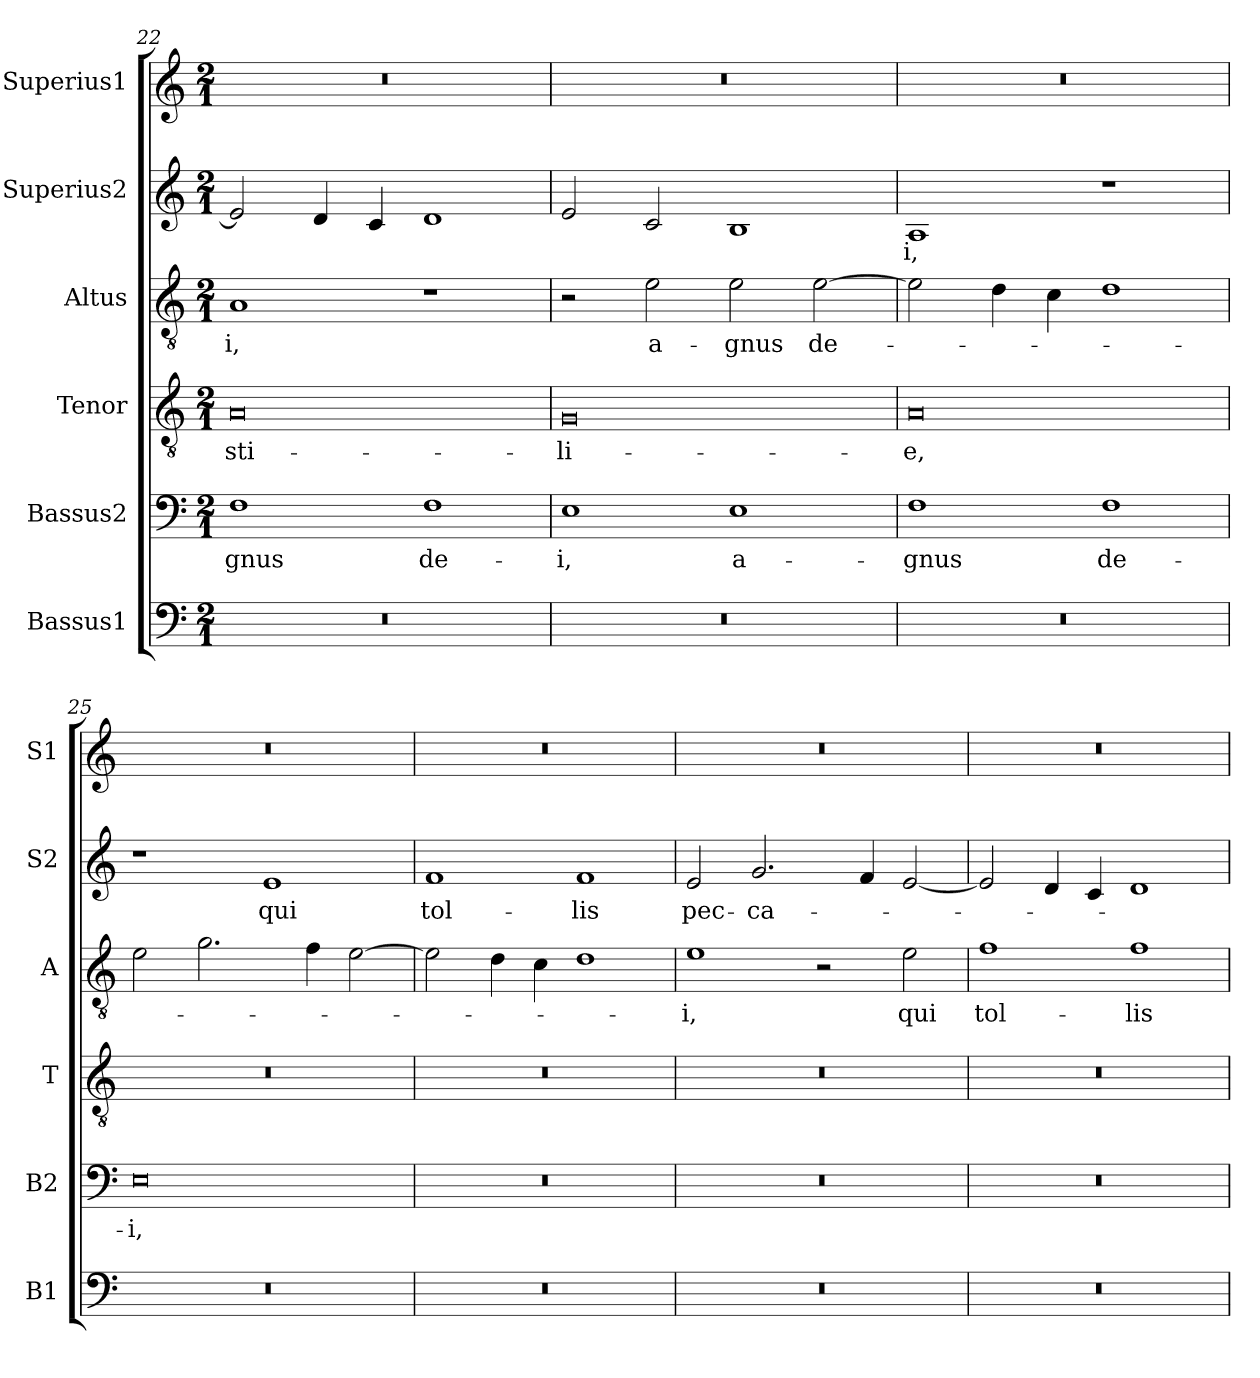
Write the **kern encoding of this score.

**kern	**kern	**text	**kern	**text	**kern	**text	**kern	**text	**kern
*part6	*part5	*part5	*part4	*part4	*part3	*part3	*part2	*part2	*part1
*staff6	*staff5	*staff5	*staff4	*staff4	*staff3	*staff3	*staff2	*staff2	*staff1
*I"Bassus1	*I"Bassus2	*	*I"Tenor	*	*I"Altus	*	*I"Superius2	*	*I"Superius1
*I'B1	*I'B2	*	*I'T	*	*I'A	*	*I'S2	*	*I'S1
*clefF4	*clefF4	*	*clefGv2	*	*clefGv2	*	*clefG2	*	*clefG2
*k[]	*k[]	*	*k[]	*	*k[]	*	*k[]	*	*k[]
*M2/1	*M2/1	*	*M2/1	*	*M2/1	*	*M2/1	*	*M2/1
=22	=22	=22	=22	=22	=22	=22	=22	=22	=22
0r	1F	-gnus	0A	-sti-	1A	-i,	2e/]	.	0r
.	.	.	.	.	.	.	4d/	.	.
.	.	.	.	.	.	.	4c/	.	.
.	1F	de-	.	.	1r	.	1d	.	.
=23	=23	=23	=23	=23	=23	=23	=23	=23	=23
0r	1E	-i,	0G	-li-	2r	.	2e/	.	0r
.	.	.	.	.	2e\	a-	2c/	.	.
.	1E	a-	.	.	2e\	-gnus	1B	.	.
.	.	.	.	.	[2e\	de-	.	.	.
=24	=24	=24	=24	=24	=24	=24	=24	=24	=24
0r	1F	-gnus	0A	-e,	2e\]	.	1A	-i,	0r
.	.	.	.	.	4d\	.	.	.	.
.	.	.	.	.	4c\	.	.	.	.
.	1F	de-	.	.	1d	.	1r	.	.
=25	=25	=25	=25	=25	=25	=25	=25	=25	=25
0r	0E	-i,	0r	.	2e\	.	1r	.	0r
.	.	.	.	.	2.g\	.	.	.	.
.	.	.	.	.	.	.	1e	qui	.
.	.	.	.	.	4f\	.	.	.	.
.	.	.	.	.	[2e\	.	.	.	.
=26	=26	=26	=26	=26	=26	=26	=26	=26	=26
0r	0r	.	0r	.	2e\]	.	1f	tol-	0r
.	.	.	.	.	4d\	.	.	.	.
.	.	.	.	.	4c\	.	.	.	.
.	.	.	.	.	1d	.	1f	-lis	.
=27	=27	=27	=27	=27	=27	=27	=27	=27	=27
0r	0r	.	0r	.	1e	-i,	2e/	pec-	0r
.	.	.	.	.	.	.	2.g/	-ca-	.
.	.	.	.	.	2r	.	.	.	.
.	.	.	.	.	.	.	4f/	.	.
.	.	.	.	.	2e\	qui	[2e/	.	.
=28	=28	=28	=28	=28	=28	=28	=28	=28	=28
0r	0r	.	0r	.	1f	tol-	2e/]	.	0r
.	.	.	.	.	.	.	4d/	.	.
.	.	.	.	.	.	.	4c/	.	.
.	.	.	.	.	1f	-lis	1d	.	.
=	=	=	=	=	=	=	=	=	=
*-	*-	*-	*-	*-	*-	*-	*-	*-	*-
